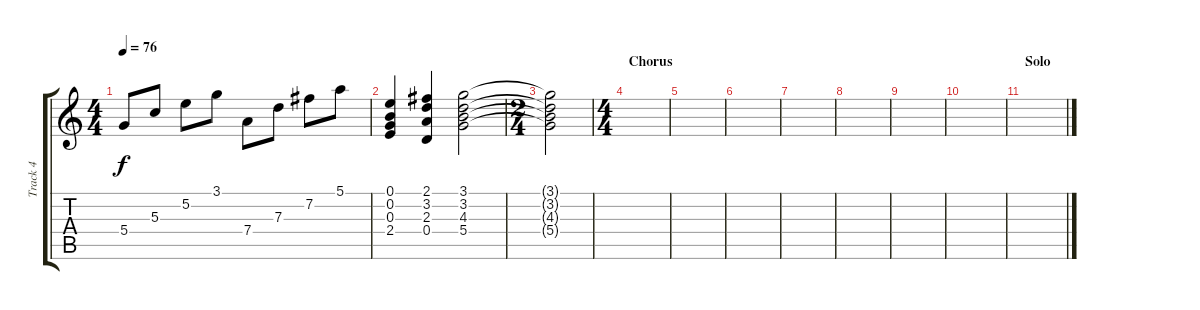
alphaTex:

\track ("Track 4" "Track 4") {instrument electricguitarclean}
\staff {score tabs}
\tuning (E4 B3 G3 D3 A2 E2) {hide}
\ts (4 4)
\tempo 76
\clef g2
\ks c
5.4.8{dy f} 5.3.8 5.2.8 3.1.8 7.4.8 7.3.8 7.2.8 5.1.8 |
(0.1 0.2 0.3 2.4).4 (2.1 3.2 2.3 0.4).4 (3.1 3.2 4.3 5.4).2 |
\ts (2 4)
(3.1{t} 3.2{t} 4.3{t} 5.4{t}).2 |
\ts (4 4)
\section ("" "Chorus")
|
|
|
|
|
|
|
\section ("" "Solo")
